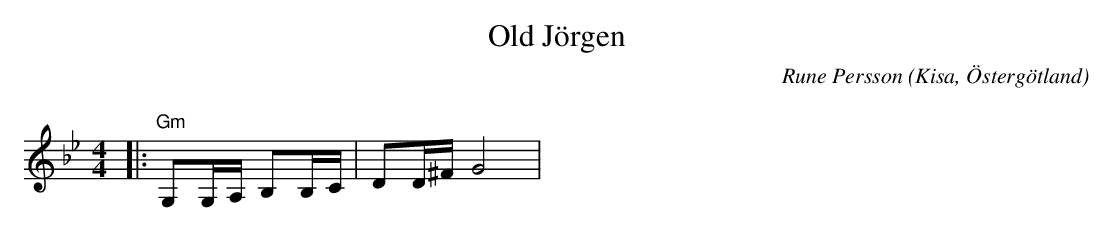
X:1
T:Old Jörgen
C:Rune Persson
O:Kisa, Östergötland
Q:70
M:4/4
L:1/8
K:Gm
|:"Gm"G,G,/A,/ B,B,/C/|DD/^F/ G4|
